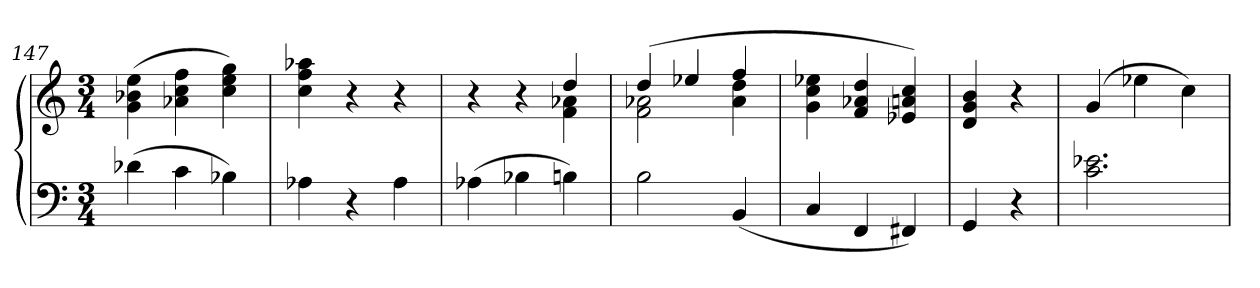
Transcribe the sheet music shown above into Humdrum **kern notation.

**kern	**kern
*part1	*part1
*staff2	*staff1
*clefF4	*clefG2
*k[]	*k[]
*C:	*C:
*M3/4	*M3/4
=147	=147
(4d-X	(4g 4b-X 4ee
4c	4a-X 4cc 4ff
4B-X)	4cc 4ee 4gg)
=148	=148
4A-X	4cc 4ff 4aa-X
4r	4r
4A-	4r
=149	=149
*	*^
(4A-X	4r	2ryy
4B-X	4r	.
4Bn)	4dd	4f 4a-X
=150	=150	=150
2B	(4dd	2f 2a-X
.	4ee-X	.
(4BB	4ff	4a- 4dd
*	*v	*v
=151	=151
4C	4g 4cc 4ee-X
4FF	4f 4a-X 4dd
4FF#X)	4e-X 4an 4cc)
=152	=152
4GG	4d 4g 4b
4r	4r
=153	=153
2.c 2.e-X	(4g
.	4ee-X
.	4cc)
=	=
*-	*-
